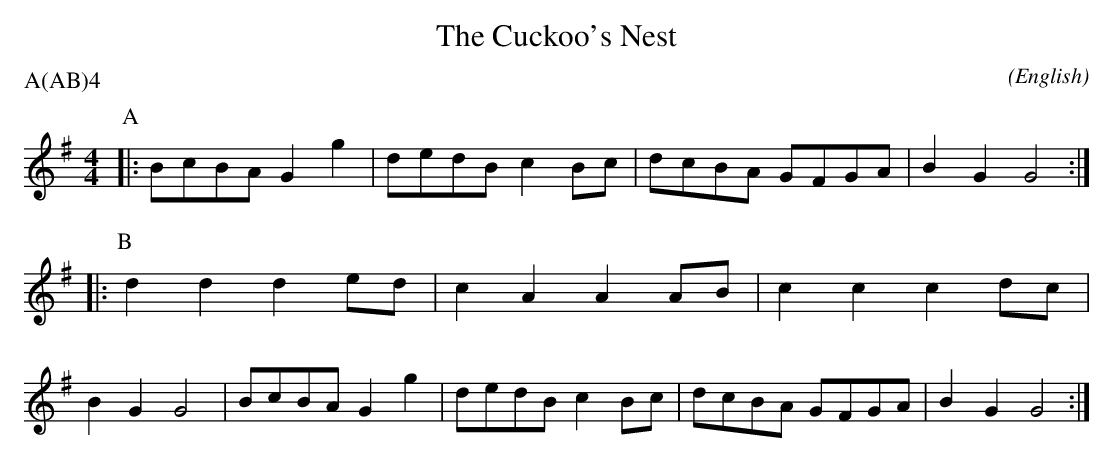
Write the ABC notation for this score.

X:1
T:The Cuckoo's Nest
M:4/4
C:
O:English
P:A(AB)4
K:G
P:A
|:\
BcBA  G2 g2 |  dedB  c2  Bc |  dcBA  GFGA  |  B2 G2 G4 :|\
P:B
|:      d2 d2 d2 ed |  c2 A2 A2  AB |  c2 c2 c2 dc |  B2 G2 G4 |\
BcBA  G2 g2 |  dedB  c2  Bc |  dcBA  GFGA  |  B2 G2 G4 :|
